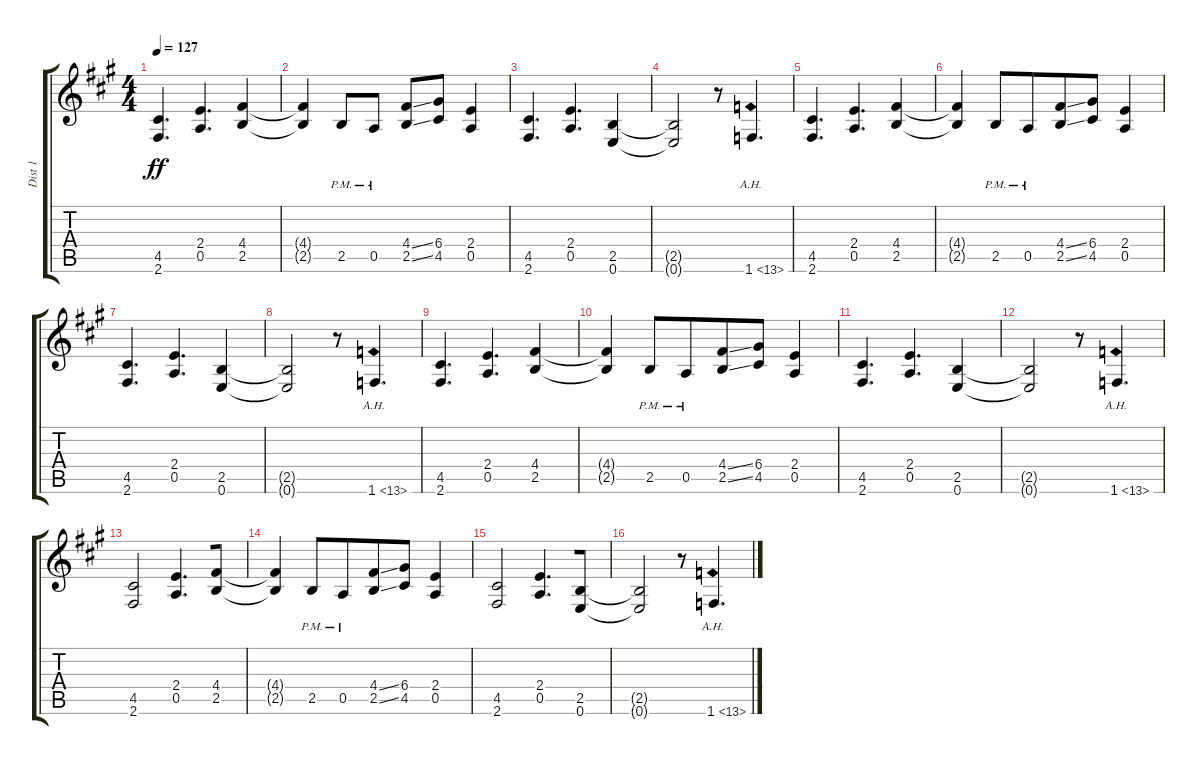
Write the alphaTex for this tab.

\track ("Dist 1" "Dist 1") {instrument distortionguitar}
\staff {score tabs}
\tuning (E4 B3 G3 D3 A2 E2) {hide}
\ts (4 4)
\tempo 127
\clef g2
\ks a
(4.5 2.6).4{d dy ff beam merge} (2.4 0.5).4{d beam merge} (4.4 2.5).4 |
(4.4{t} 2.5{t}).4 2.5{pm}.8 0.5{pm}.8 (4.4{ss} 2.5{ss}).8 (6.4 4.5).8 (2.4 0.5).4 |
(4.5 2.6).4{d} (2.4 0.5).4{d} (2.5 0.6).4 |
(2.5{t} 0.6{t}).2 r.8{beam merge} 1.6{ah 12}.4{d} |
(4.5 2.6).4{d beam merge} (2.4 0.5).4{d beam merge} (4.4 2.5).4 |
(4.4{t} 2.5{t}).4{beam merge} 2.5{pm}.8 0.5{pm}.8{beam merge} (4.4{ss} 2.5{ss}).8{beam merge} (6.4 4.5).8{beam merge} (2.4 0.5).4 |
(4.5 2.6).4{d beam merge} (2.4 0.5).4{d beam merge} (2.5 0.6).4 |
(2.5{t} 0.6{t}).2{beam merge} r.8{beam merge} 1.6{ah 12}.4{d} |
(4.5 2.6).4{d beam merge} (2.4 0.5).4{d beam merge} (4.4 2.5).4 |
(4.4{t} 2.5{t}).4{beam merge} 2.5{pm}.8{beam merge} 0.5{pm}.8{beam merge} (4.4{ss} 2.5{ss}).8{beam merge} (6.4 4.5).8{beam merge} (2.4 0.5).4 |
(4.5 2.6).4{d} (2.4 0.5).4{d} (2.5 0.6).4 |
(2.5{t} 0.6{t}).2 r.8{beam merge} 1.6{ah 12}.4{d} |
(4.5 2.6).2{beam merge} (2.4 0.5).4{d beam merge} (4.4 2.5).8 |
(4.4{t} 2.5{t}).4{beam merge} 2.5{pm}.8{beam merge} 0.5{pm}.8{beam merge} (4.4{ss} 2.5{ss}).8{beam merge} (6.4 4.5).8{beam merge} (2.4 0.5).4 |
(4.5 2.6).2{beam merge} (2.4 0.5).4{d beam merge} (2.5 0.6).8 |
(2.5{t} 0.6{t}).2{beam merge} r.8{beam merge} 1.6{ah 12}.4{d}
